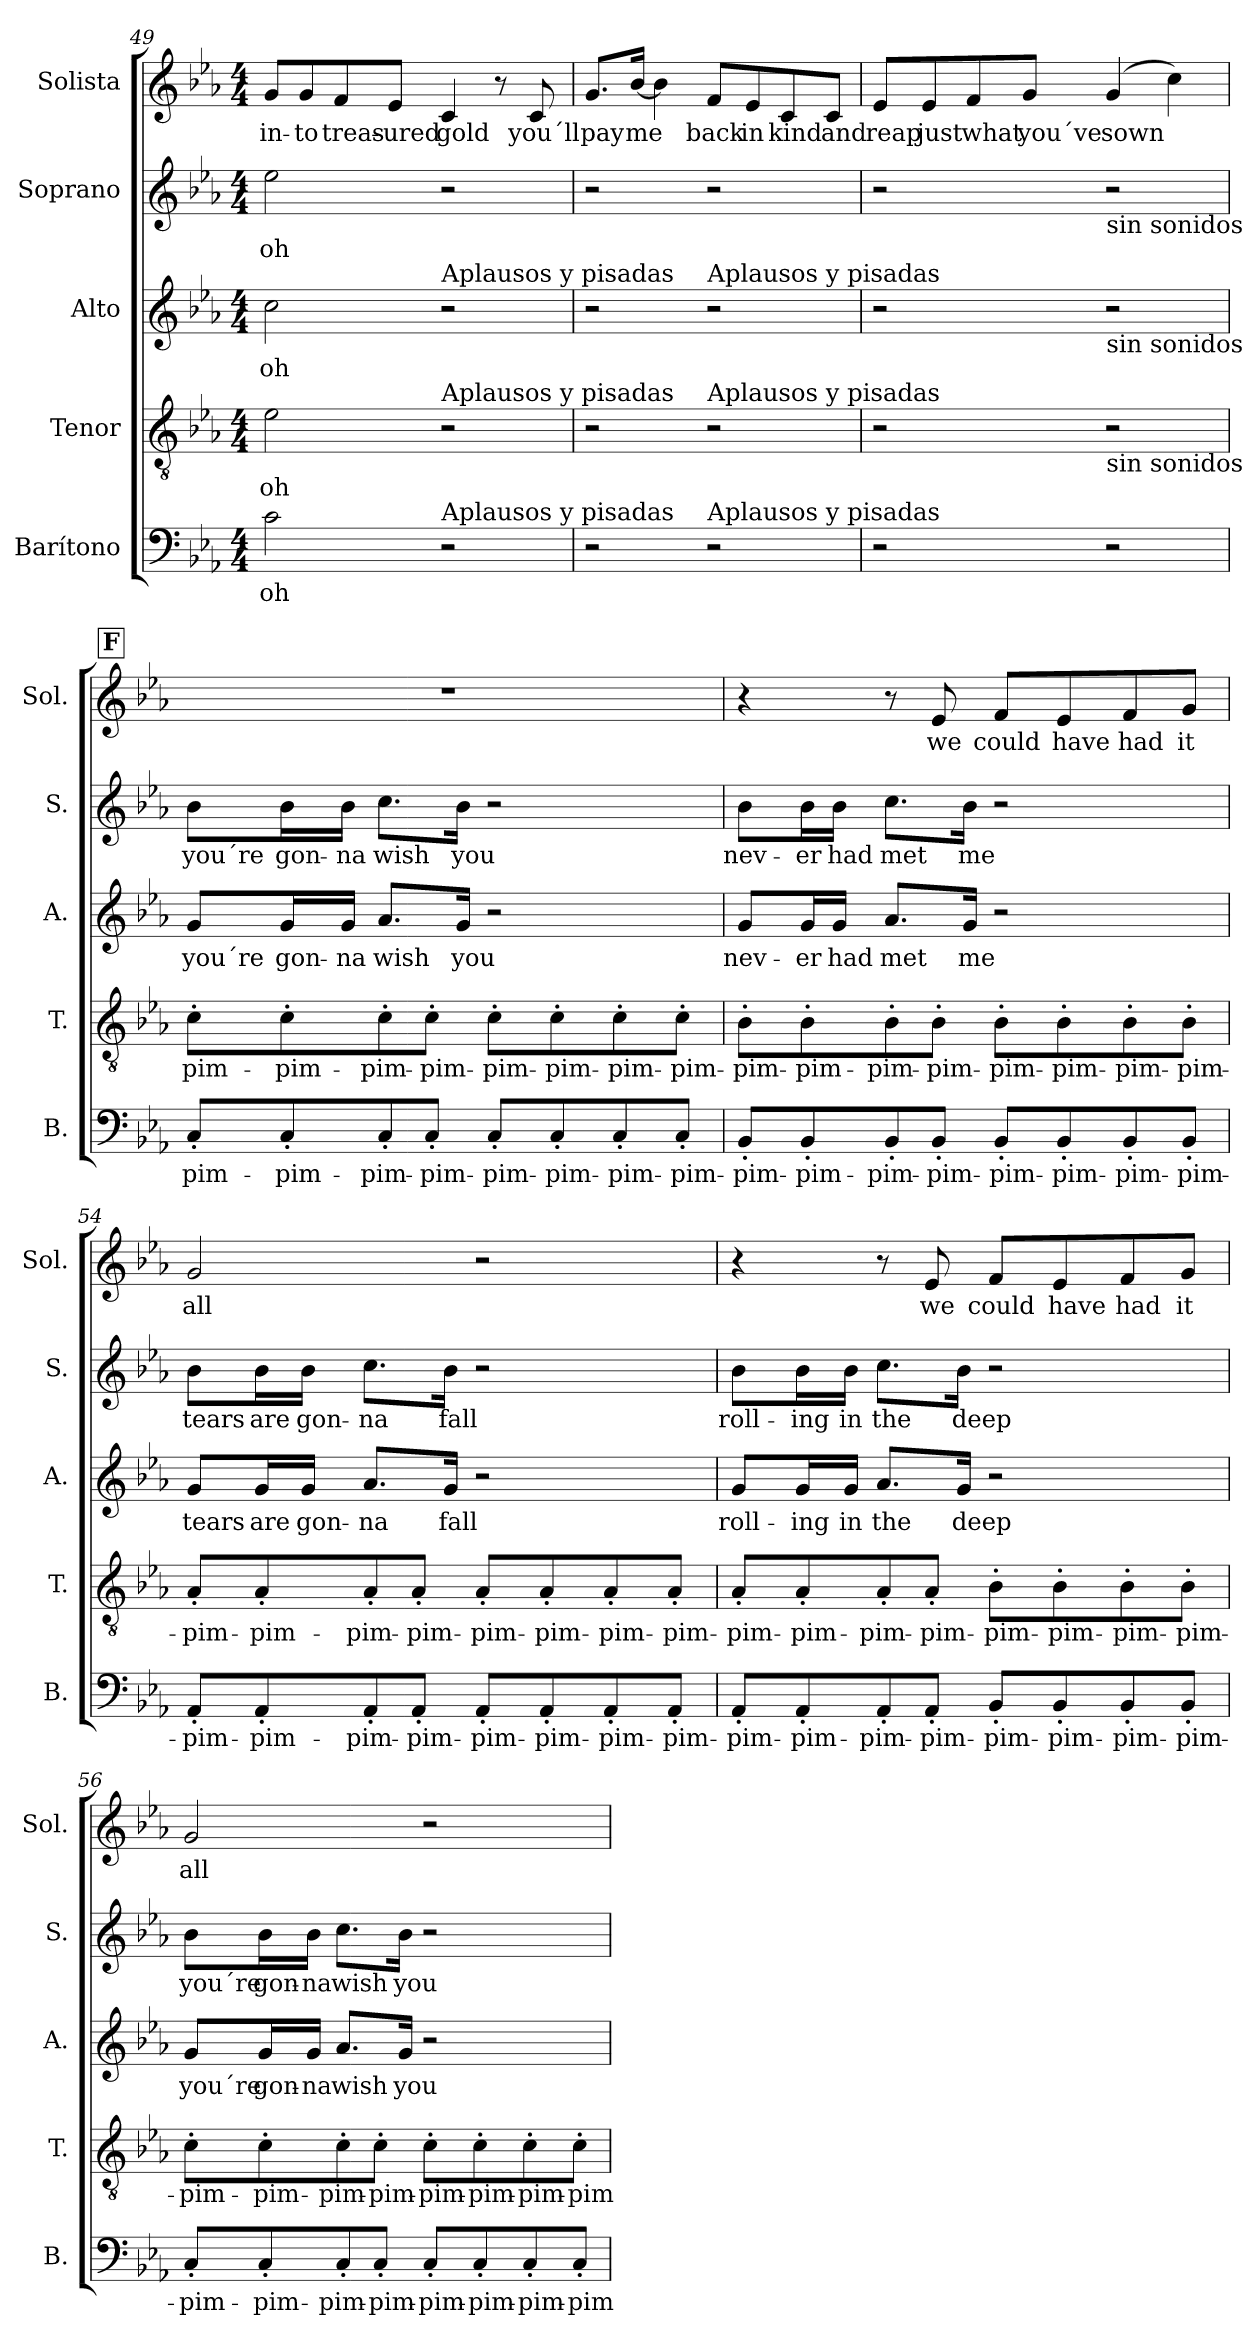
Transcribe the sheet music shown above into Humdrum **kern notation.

**kern	**text	**kern	**text	**kern	**text	**kern	**text	**kern	**text
*part5	*part5	*part4	*part4	*part3	*part3	*part2	*part2	*part1	*part1
*staff5	*staff5	*staff4	*staff4	*staff3	*staff3	*staff2	*staff2	*staff1	*staff1
*I"Barítono	*	*I"Tenor	*	*I"Alto	*	*I"Soprano	*	*I"Solista	*
*I'B.	*	*I'T.	*	*I'A.	*	*I'S.	*	*I'Sol.	*
*clefF4	*	*clefGv2	*	*clefG2	*	*clefG2	*	*clefG2	*
*k[b-e-a-]	*	*k[b-e-a-]	*	*k[b-e-a-]	*	*k[b-e-a-]	*	*k[b-e-a-]	*
*M4/4	*	*M4/4	*	*M4/4	*	*M4/4	*	*M4/4	*
=49	=49	=49	=49	=49	=49	=49	=49	=49	=49
2c\	oh	2e-\	oh	2cc\	oh	2ee-\	oh	8g/L	in-
.	.	.	.	.	.	.	.	8g/	-to
.	.	.	.	.	.	.	.	8f/	treas-
.	.	.	.	.	.	.	.	8e-/J	-ured
!	!	!	!	!LO:TX:a:t=Aplausos y pisadas	!	!	!	!	!
!	!	!LO:TX:a:t=Aplausos y pisadas	!	!	!	!	!	!	!
!LO:TX:a:t=Aplausos y pisadas	!	!	!	!	!	!	!	!	!
2r	.	2r	.	2r	.	2r	.	4c/	gold
.	.	.	.	.	.	.	.	8r	.
.	.	.	.	.	.	.	.	8c/	you´ll
!!LO:LB:g=z
=50	=50	=50	=50	=50	=50	=50	=50	=50	=50
2r	.	2r	.	2r	.	2r	.	8.g/L	pay
.	.	.	.	.	.	.	.	[16b-/Jk	me
.	.	.	.	.	.	.	.	4b-\]	.
!	!	!	!	!LO:TX:a:t=Aplausos y pisadas	!	!	!	!	!
!	!	!LO:TX:a:t=Aplausos y pisadas	!	!	!	!	!	!	!
!LO:TX:a:t=Aplausos y pisadas	!	!	!	!	!	!	!	!	!
2r	.	2r	.	2r	.	2r	.	8f/L	back
.	.	.	.	.	.	.	.	8e-/	in
.	.	.	.	.	.	.	.	8c/	kind
.	.	.	.	.	.	.	.	8c/J	and
=51	=51	=51	=51	=51	=51	=51	=51	=51	=51
2r	.	2r	.	2r	.	2r	.	8e-/L	reap
.	.	.	.	.	.	.	.	8e-/	just
.	.	.	.	.	.	.	.	8f/	what
.	.	.	.	.	.	.	.	8g/J	you´ve
!	!	!	!	!	!	!LO:TX:b:t=sin sonidos	!	!	!
!	!	!	!	!LO:TX:b:t=sin sonidos	!	!	!	!	!
!	!	!LO:TX:b:t=sin sonidos	!	!	!	!	!	!	!
2r	.	2r	.	2r	.	2r	.	(4g/	sown
.	.	.	.	.	.	.	.	4cc\)	.
!!LO:REH:place=s1:a:B:fs=14:t=F
=52	=52	=52	=52	=52	=52	=52	=52	=52	=52
8C'/L	pim-	8c'\L	pim-	8g/L	you´re	8b-\L	you´re	1r	.
8C'/	-pim-	8c'\	-pim-	16g/L	gon-	16b-\L	gon-	.	.
.	.	.	.	16g/JJ	-na	16b-\JJ	-na	.	.
8C'/	-pim-	8c'\	-pim-	8.a-/L	wish	8.cc\L	wish	.	.
8C'/J	-pim-	8c'\J	-pim-	.	.	.	.	.	.
.	.	.	.	16g/Jk	you	16b-\Jk	you	.	.
8C'/L	-pim-	8c'\L	-pim-	2r	.	2r	.	.	.
8C'/	-pim-	8c'\	-pim-	.	.	.	.	.	.
8C'/	-pim-	8c'\	-pim-	.	.	.	.	.	.
8C'/J	-pim-	8c'\J	-pim-	.	.	.	.	.	.
!!LO:PB:g=z
=53	=53	=53	=53	=53	=53	=53	=53	=53	=53
8BB-'/L	pim-	8B-'\L	pim-	8g/L	nev-	8b-\L	nev-	4r	.
8BB-'/	-pim-	8B-'\	-pim-	16g/L	-er	16b-\L	-er	.	.
.	.	.	.	16g/JJ	had	16b-\JJ	had	.	.
8BB-'/	-pim-	8B-'\	-pim-	8.a-/L	met	8.cc\L	met	8r	.
8BB-'/J	-pim-	8B-'\J	-pim-	.	.	.	.	8e-/	we
.	.	.	.	16g/Jk	me	16b-\Jk	me	.	.
8BB-'/L	-pim-	8B-'\L	-pim-	2r	.	2r	.	8f/L	could
8BB-'/	-pim-	8B-'\	-pim-	.	.	.	.	8e-/	have
8BB-'/	-pim-	8B-'\	-pim-	.	.	.	.	8f/	had
8BB-'/J	-pim-	8B-'\J	-pim-	.	.	.	.	8g/J	it
=54	=54	=54	=54	=54	=54	=54	=54	=54	=54
8AA-'/L	pim-	8A-'/L	pim-	8g/L	tears	8b-\L	tears	2g/	all
8AA-'/	-pim-	8A-'/	-pim-	16g/L	are	16b-\L	are	.	.
.	.	.	.	16g/JJ	gon-	16b-\JJ	gon-	.	.
8AA-'/	-pim-	8A-'/	-pim-	8.a-/L	-na	8.cc\L	-na	.	.
8AA-'/J	-pim-	8A-'/J	-pim-	.	.	.	.	.	.
.	.	.	.	16g/Jk	fall	16b-\Jk	fall	.	.
8AA-'/L	-pim-	8A-'/L	-pim-	2r	.	2r	.	2r	.
8AA-'/	-pim-	8A-'/	-pim-	.	.	.	.	.	.
8AA-'/	-pim-	8A-'/	-pim-	.	.	.	.	.	.
8AA-'/J	-pim-	8A-'/J	-pim-	.	.	.	.	.	.
!!LO:LB:g=z
=55	=55	=55	=55	=55	=55	=55	=55	=55	=55
8AA-'/L	pim-	8A-'/L	pim-	8g/L	roll-	8b-\L	roll-	4r	.
8AA-'/	-pim-	8A-'/	-pim-	16g/L	-ing	16b-\L	-ing	.	.
.	.	.	.	16g/JJ	in	16b-\JJ	in	.	.
8AA-'/	-pim-	8A-'/	-pim-	8.a-/L	the	8.cc\L	the	8r	.
8AA-'/J	-pim-	8A-'/J	-pim-	.	.	.	.	8e-/	we
.	.	.	.	16g/Jk	deep	16b-\Jk	deep	.	.
8BB-'/L	-pim-	8B-'\L	-pim-	2r	.	2r	.	8f/L	could
8BB-'/	-pim-	8B-'\	-pim-	.	.	.	.	8e-/	have
8BB-'/	-pim-	8B-'\	-pim-	.	.	.	.	8f/	had
8BB-'/J	-pim-	8B-'\J	-pim-	.	.	.	.	8g/J	it
=56	=56	=56	=56	=56	=56	=56	=56	=56	=56
8C'/L	pim-	8c'\L	pim-	8g/L	you´re	8b-\L	you´re	2g/	all
8C'/	-pim-	8c'\	-pim-	16g/L	gon-	16b-\L	gon-	.	.
.	.	.	.	16g/JJ	-na	16b-\JJ	-na	.	.
8C'/	-pim-	8c'\	-pim-	8.a-/L	wish	8.cc\L	wish	.	.
8C'/J	-pim-	8c'\J	-pim-	.	.	.	.	.	.
.	.	.	.	16g/Jk	you	16b-\Jk	you	.	.
8C'/L	-pim-	8c'\L	-pim-	2r	.	2r	.	2r	.
8C'/	-pim-	8c'\	-pim-	.	.	.	.	.	.
8C'/	-pim-	8c'\	-pim-	.	.	.	.	.	.
8C'/J	-pim-	8c'\J	-pim-	.	.	.	.	.	.
=	=	=	=	=	=	=	=	=	=
*-	*-	*-	*-	*-	*-	*-	*-	*-	*-
